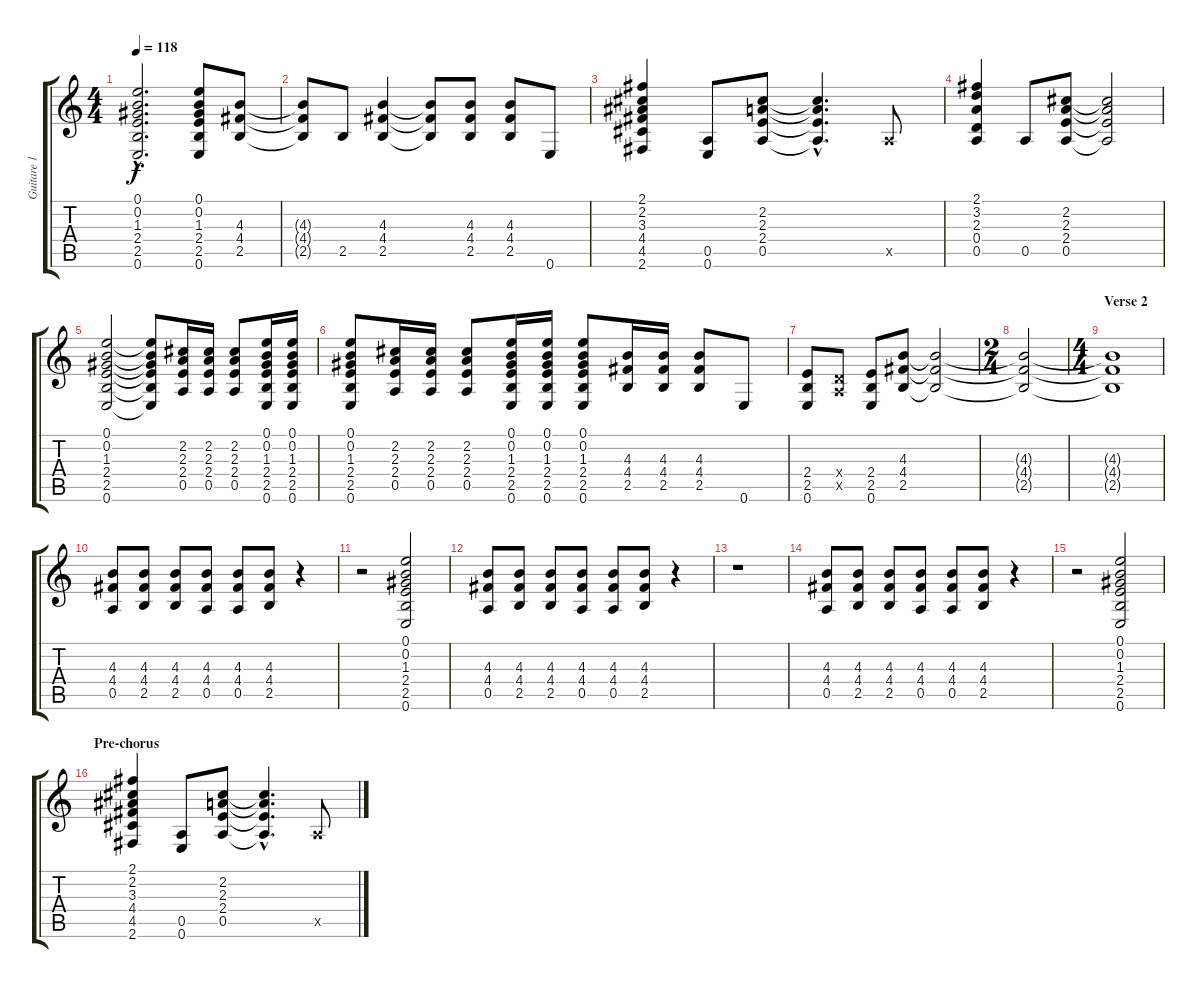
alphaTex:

\track ("Guitare 1" "Guitare 1") {instrument distortionguitar}
\staff {score tabs}
\tuning (E4 B3 G3 D3 A2 E2) {hide}
\ts (4 4)
\tempo 118
\clef g2
\ks c
(0.1{hac} 0.2{hac} 1.3{hac} 2.4{hac} 2.5{hac} 0.6{hac}).2{d dy f} (0.1 0.2 1.3 2.4 2.5 0.6).8 (4.3 4.4 2.5).8 |
(4.3{t} 4.4{t} 2.5{t}).8 2.5.8 (4.3 4.4 2.5).4 (4.3{t} 4.4{t} 2.5{t}).8 (4.3 4.4 2.5).8 (4.3 4.4 2.5).8 0.6.8 |
(2.1 2.2 3.3 4.4 4.5 2.6).4 (0.5 0.6).8 (2.2 2.3 2.4 0.5).8 (2.2{hac t} 2.3{hac t} 2.4{hac t} 0.5{hac t}).4{d} 0.5{x}.8 |
(2.1 3.2 2.3 0.4 0.5).4 0.5.8 (2.2 2.3 2.4 0.5).8 (2.2{t} 2.3{t} 2.4{t} 0.5{t}).2 |
(0.1 0.2 1.3 2.4 2.5 0.6).2 (0.1{t} 0.2{t} 1.3{t} 2.4{t} 2.5{t} 0.6{t}).8 (2.2 2.3 2.4 0.5).16 (2.2 2.3 2.4 0.5).16 (2.2 2.3 2.4 0.5).8 (0.1 0.2 1.3 2.4 2.5 0.6).16 (0.1 0.2 1.3 2.4 2.5 0.6).16 |
(0.1 0.2 1.3 2.4 2.5 0.6).8 (2.2 2.3 2.4 0.5).16 (2.2 2.3 2.4 0.5).16 (2.2 2.3 2.4 0.5).8 (0.1 0.2 1.3 2.4 2.5 0.6).16 (0.1 0.2 1.3 2.4 2.5 0.6).16 (0.1 0.2 1.3 2.4 2.5 0.6).8 (4.3 4.4 2.5).16 (4.3 4.4 2.5).16 (4.3 4.4 2.5).8 0.6.8 |
(2.4 2.5 0.6).8 (0.4{x} 0.5{x}).8 (2.4 2.5 0.6).8 (4.3 4.4 2.5).8 (4.3{t} 4.4{t} 2.5{t}).2 |
\ts (2 4)
(4.3{t} 4.4{t} 2.5{t}).2 |
\ts (4 4)
\section ("" "Verse 2")
(4.3{t} 4.4{t} 2.5{t}).1 |
(4.3 4.4 0.5).8 (4.3 4.4 2.5).8 (4.3 4.4 2.5).8 (4.3 4.4 0.5).8 (4.3 4.4 0.5).8 (4.3 4.4 2.5).8 r.4 |
r.2 (0.1 0.2 1.3 2.4 2.5 0.6).2 |
(4.3 4.4 0.5).8 (4.3 4.4 2.5).8 (4.3 4.4 2.5).8 (4.3 4.4 0.5).8 (4.3 4.4 0.5).8 (4.3 4.4 2.5).8 r.4 |
r.1 |
(4.3 4.4 0.5).8 (4.3 4.4 2.5).8 (4.3 4.4 2.5).8 (4.3 4.4 0.5).8 (4.3 4.4 0.5).8 (4.3 4.4 2.5).8 r.4 |
r.2 (0.1 0.2 1.3 2.4 2.5 0.6).2 |
\section ("" "Pre-chorus")
(2.1 2.2 3.3 4.4 4.5 2.6).4 (0.5 0.6).8 (2.2 2.3 2.4 0.5).8 (2.2{hac t} 2.3{hac t} 2.4{hac t} 0.5{hac t}).4{d} 0.5{x}.8
